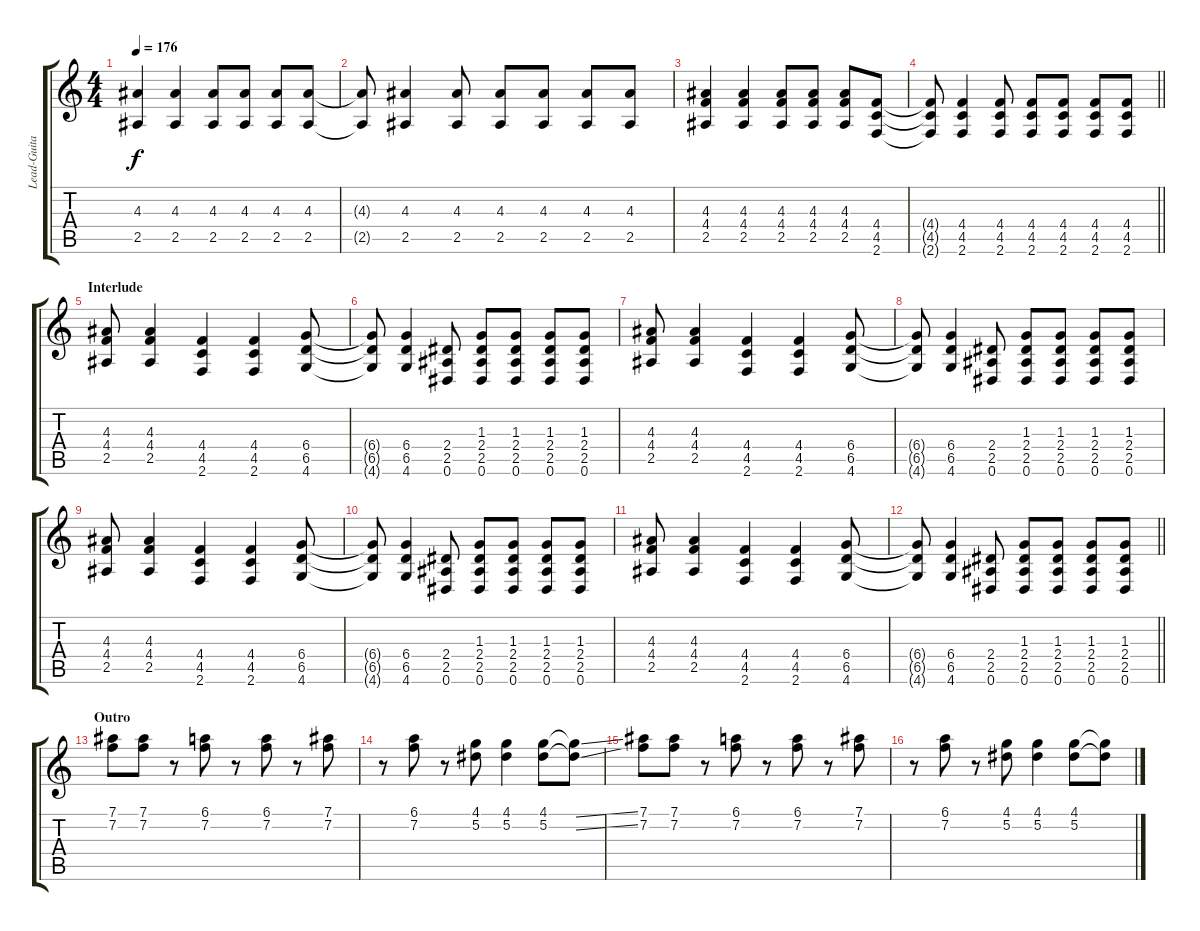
\track ("Lead-Guitar" "Lead-Guita") {instrument distortionguitar}
\staff {score tabs}
\tuning (Eb4 Bb3 Gb3 Db3 Ab2 Eb2) {hide}
\ts (4 4)
\tempo 176
\clef g2
\ks c
(4.3 2.5).4{dy f} (4.3 2.5).4 (4.3 2.5).8 (4.3 2.5).8 (4.3 2.5).8 (4.3 2.5).8 |
(4.3{t} 2.5{t}).8 (4.3 2.5).4 (4.3 2.5).8 (4.3 2.5).8 (4.3 2.5).8 (4.3 2.5).8 (4.3 2.5).8 |
(4.3 4.4 2.5).4 (4.3 4.4 2.5).4 (4.3 4.4 2.5).8 (4.3 4.4 2.5).8 (4.3 4.4 2.5).8 (4.4 4.5 2.6).8 |
\barLineRight lightlight
(4.4{t} 4.5{t} 2.6{t}).8 (4.4 4.5 2.6).4 (4.4 4.5 2.6).8 (4.4 4.5 2.6).8 (4.4 4.5 2.6).8 (4.4 4.5 2.6).8 (4.4 4.5 2.6).8 |
\section ("" "Interlude")
(4.3 4.4 2.5).8 (4.3 4.4 2.5).4 (4.4 4.5 2.6).4 (4.4 4.5 2.6).4 (6.4 6.5 4.6).8 |
(6.4{t} 6.5{t} 4.6{t}).8 (6.4 6.5 4.6).4 (2.4 2.5 0.6).8 (1.3 2.4 2.5 0.6).8 (1.3 2.4 2.5 0.6).8 (1.3 2.4 2.5 0.6).8 (1.3 2.4 2.5 0.6).8 |
(4.3 4.4 2.5).8 (4.3 4.4 2.5).4 (4.4 4.5 2.6).4 (4.4 4.5 2.6).4 (6.4 6.5 4.6).8 |
(6.4{t} 6.5{t} 4.6{t}).8 (6.4 6.5 4.6).4 (2.4 2.5 0.6).8 (1.3 2.4 2.5 0.6).8 (1.3 2.4 2.5 0.6).8 (1.3 2.4 2.5 0.6).8 (1.3 2.4 2.5 0.6).8 |
(4.3 4.4 2.5).8 (4.3 4.4 2.5).4 (4.4 4.5 2.6).4 (4.4 4.5 2.6).4 (6.4 6.5 4.6).8 |
(6.4{t} 6.5{t} 4.6{t}).8 (6.4 6.5 4.6).4 (2.4 2.5 0.6).8 (1.3 2.4 2.5 0.6).8 (1.3 2.4 2.5 0.6).8 (1.3 2.4 2.5 0.6).8 (1.3 2.4 2.5 0.6).8 |
(4.3 4.4 2.5).8 (4.3 4.4 2.5).4 (4.4 4.5 2.6).4 (4.4 4.5 2.6).4 (6.4 6.5 4.6).8 |
\barLineRight lightlight
(6.4{t} 6.5{t} 4.6{t}).8 (6.4 6.5 4.6).4 (2.4 2.5 0.6).8 (1.3 2.4 2.5 0.6).8 (1.3 2.4 2.5 0.6).8 (1.3 2.4 2.5 0.6).8 (1.3 2.4 2.5 0.6).8 |
\section ("" "Outro")
(7.1 7.2).8 (7.1 7.2).8 r.8 (6.1 7.2).8 r.8 (6.1 7.2).8 r.8 (7.1 7.2).8 |
r.8 (6.1 7.2).8 r.8 (4.1 5.2).8 (4.1 5.2).4 (4.1 5.2).8 (4.1{ss t} 5.2{ss t}).8 |
(7.1 7.2).8 (7.1 7.2).8 r.8 (6.1 7.2).8 r.8 (6.1 7.2).8 r.8 (7.1 7.2).8 |
r.8 (6.1 7.2).8 r.8 (4.1 5.2).8 (4.1 5.2).4 (4.1 5.2).8 (4.1{ss t} 5.2{ss t}).8
